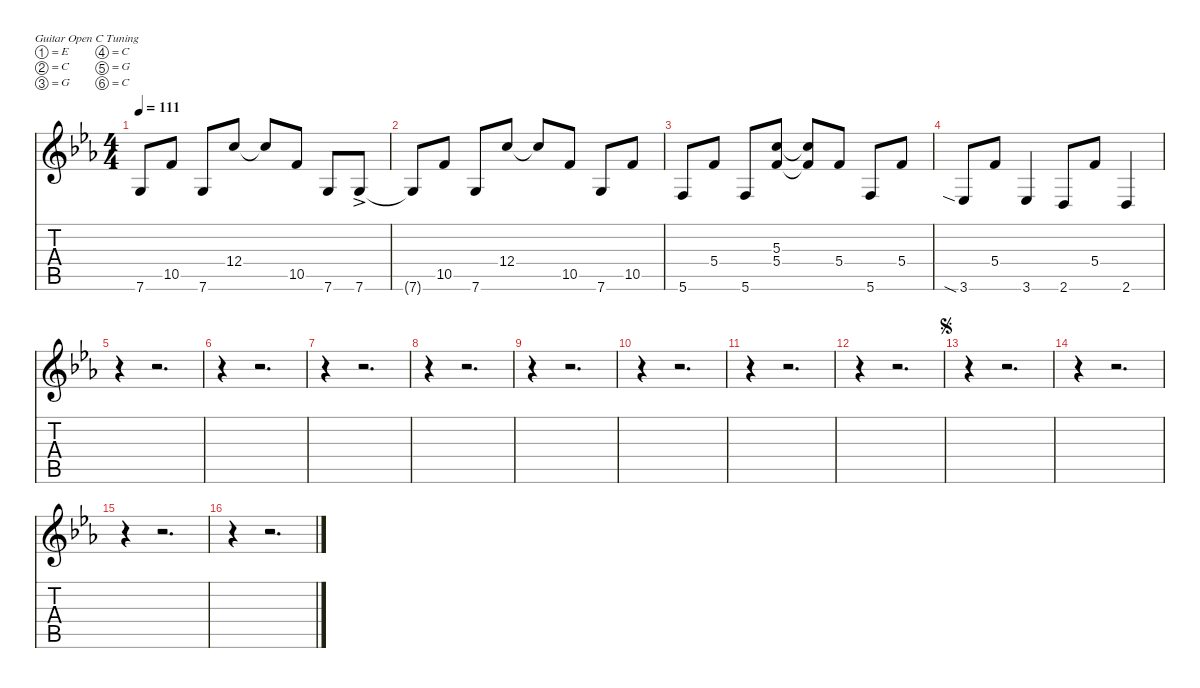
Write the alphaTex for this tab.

\defaultSystemsLayout 4
\hideDynamics
\bracketExtendMode nobrackets
\singleTrackTrackNamePolicy hidden
\multiTrackTrackNamePolicy hidden
\firstSystemTrackNameMode fullname
\firstSystemTrackNameOrientation horizontal
\otherSystemsTrackNameOrientation horizontal
\track ("For Effect" "dist.guit.") {instrument distortionguitar}
\staff {score tabs}
\tuning (E4 C4 G3 C3 G2 C2)
\ts (4 4)
\tempo 111
\clef g2
\ks eb
7.6{acc forcenatural}.8{dy f beam Up} 10.5{acc forcenatural}.8{beam Up} 7.6{acc forcenatural}.8{beam Up} 12.4{acc forcenatural}.8{beam Up} 12.4{t acc forcenatural}.8{beam Up} 10.5{acc forcenatural}.8{beam Up} 7.6{acc forcenatural}.8{beam Up} 7.6{ac acc forcenatural}.8{beam Up} |
7.6{t acc forcenatural}.8{beam Up} 10.5{acc forcenatural}.8{beam Up} 7.6{acc forcenatural}.8{beam Up} 12.4{acc forcenatural}.8{beam Up} 12.4{t acc forcenatural}.8{beam Up} 10.5{acc forcenatural}.8{beam Up} 7.6{acc forcenatural}.8{beam Up} 10.5{acc forcenatural}.8{beam Up} |
5.6{acc forcenatural}.8{beam Up} 5.4{acc forcenatural}.8{beam Up} 5.6{acc forcenatural}.8{beam Up} (5.3{acc forcenatural} 5.4{acc forcenatural}).8{beam Up} (5.3{t acc forcenatural} 5.4{t acc forcenatural}).8{beam Up} 5.4{acc forcenatural}.8{beam Up} 5.6{acc forcenatural}.8{beam Up} 5.4{acc forcenatural}.8{beam Up} |
3.6{sia acc b}.8{beam Up} 5.4{acc forcenatural}.8{beam Up} 3.6{acc b}.4{beam Up} 2.6{acc forcenatural}.8{beam Up} 5.4{acc forcenatural}.8{beam Up} 2.6{acc forcenatural}.4{beam Up} |
r.4{beam Down} r.2{d beam Down} |
r.4{beam Down} r.2{d beam Down} |
r.4{beam Down} r.2{d beam Down} |
r.4{beam Down} r.2{d beam Down} |
r.4{beam Down} r.2{d beam Down} |
r.4{beam Down} r.2{d beam Down} |
r.4{beam Down} r.2{d beam Down} |
r.4{beam Down} r.2{d beam Down} |
\jump segno
r.4{beam Down} r.2{d beam Down} |
r.4{beam Down} r.2{d beam Down} |
r.4{beam Down} r.2{d beam Down} |
r.4{beam Down} r.2{d beam Down}
